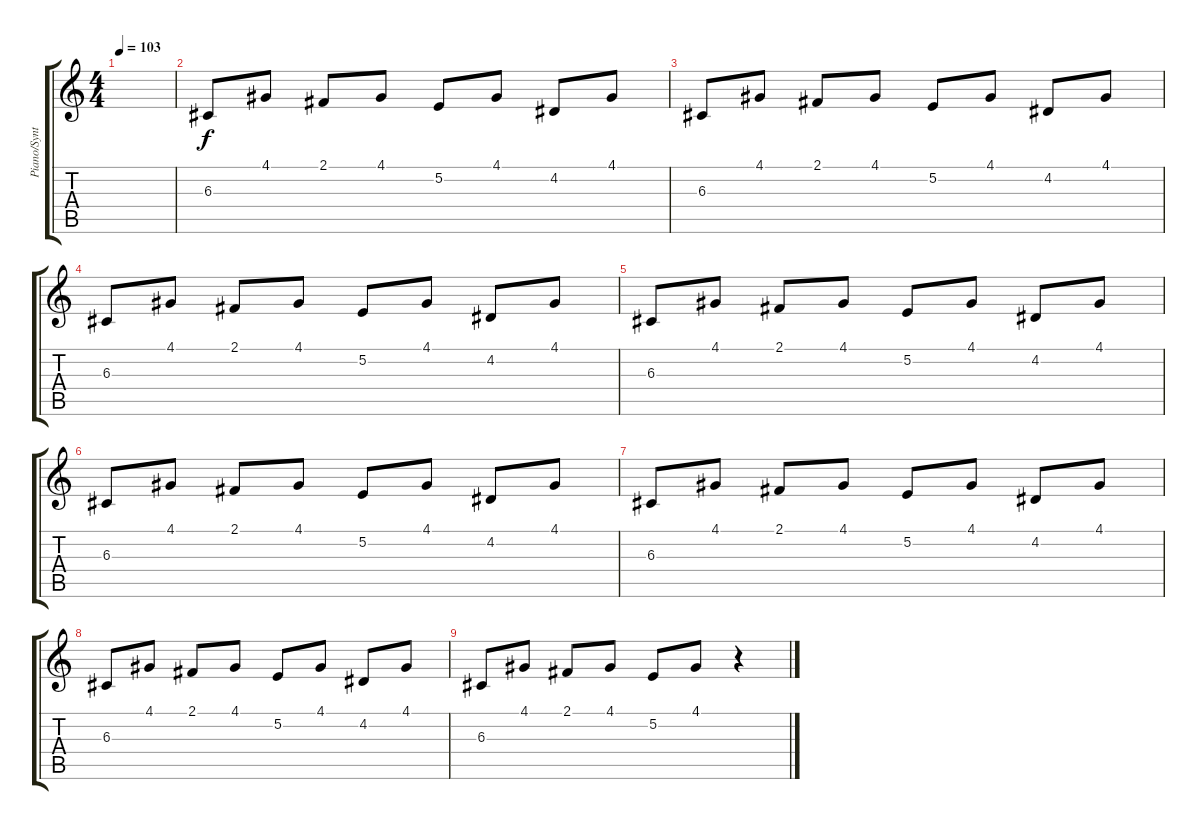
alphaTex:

\track ("Piano/Synth 1" "Piano/Synt") {instrument violin}
\staff {score tabs}
\tuning (E4 B3 G3 D3 A2 E2) {hide}
\ts (4 4)
\tempo 103
\clef g2
\ks c
|
6.3.8 4.1.8 2.1.8 4.1.8 5.2.8 4.1.8 4.2.8 4.1.8 |
6.3.8 4.1.8 2.1.8 4.1.8 5.2.8 4.1.8 4.2.8 4.1.8 |
6.3.8 4.1.8{txt ""} 2.1.8 4.1.8 5.2.8 4.1.8 4.2.8 4.1.8 |
6.3.8 4.1.8 2.1.8 4.1.8 5.2.8 4.1.8 4.2.8 4.1.8 |
6.3.8 4.1.8 2.1.8 4.1.8 5.2.8 4.1.8 4.2.8 4.1.8 |
6.3.8 4.1.8 2.1.8 4.1.8 5.2.8 4.1.8 4.2.8 4.1.8 |
6.3.8 4.1.8 2.1.8 4.1.8 5.2.8 4.1.8 4.2.8 4.1.8 |
6.3.8 4.1.8 2.1.8 4.1.8 5.2.8 4.1.8 r.4
